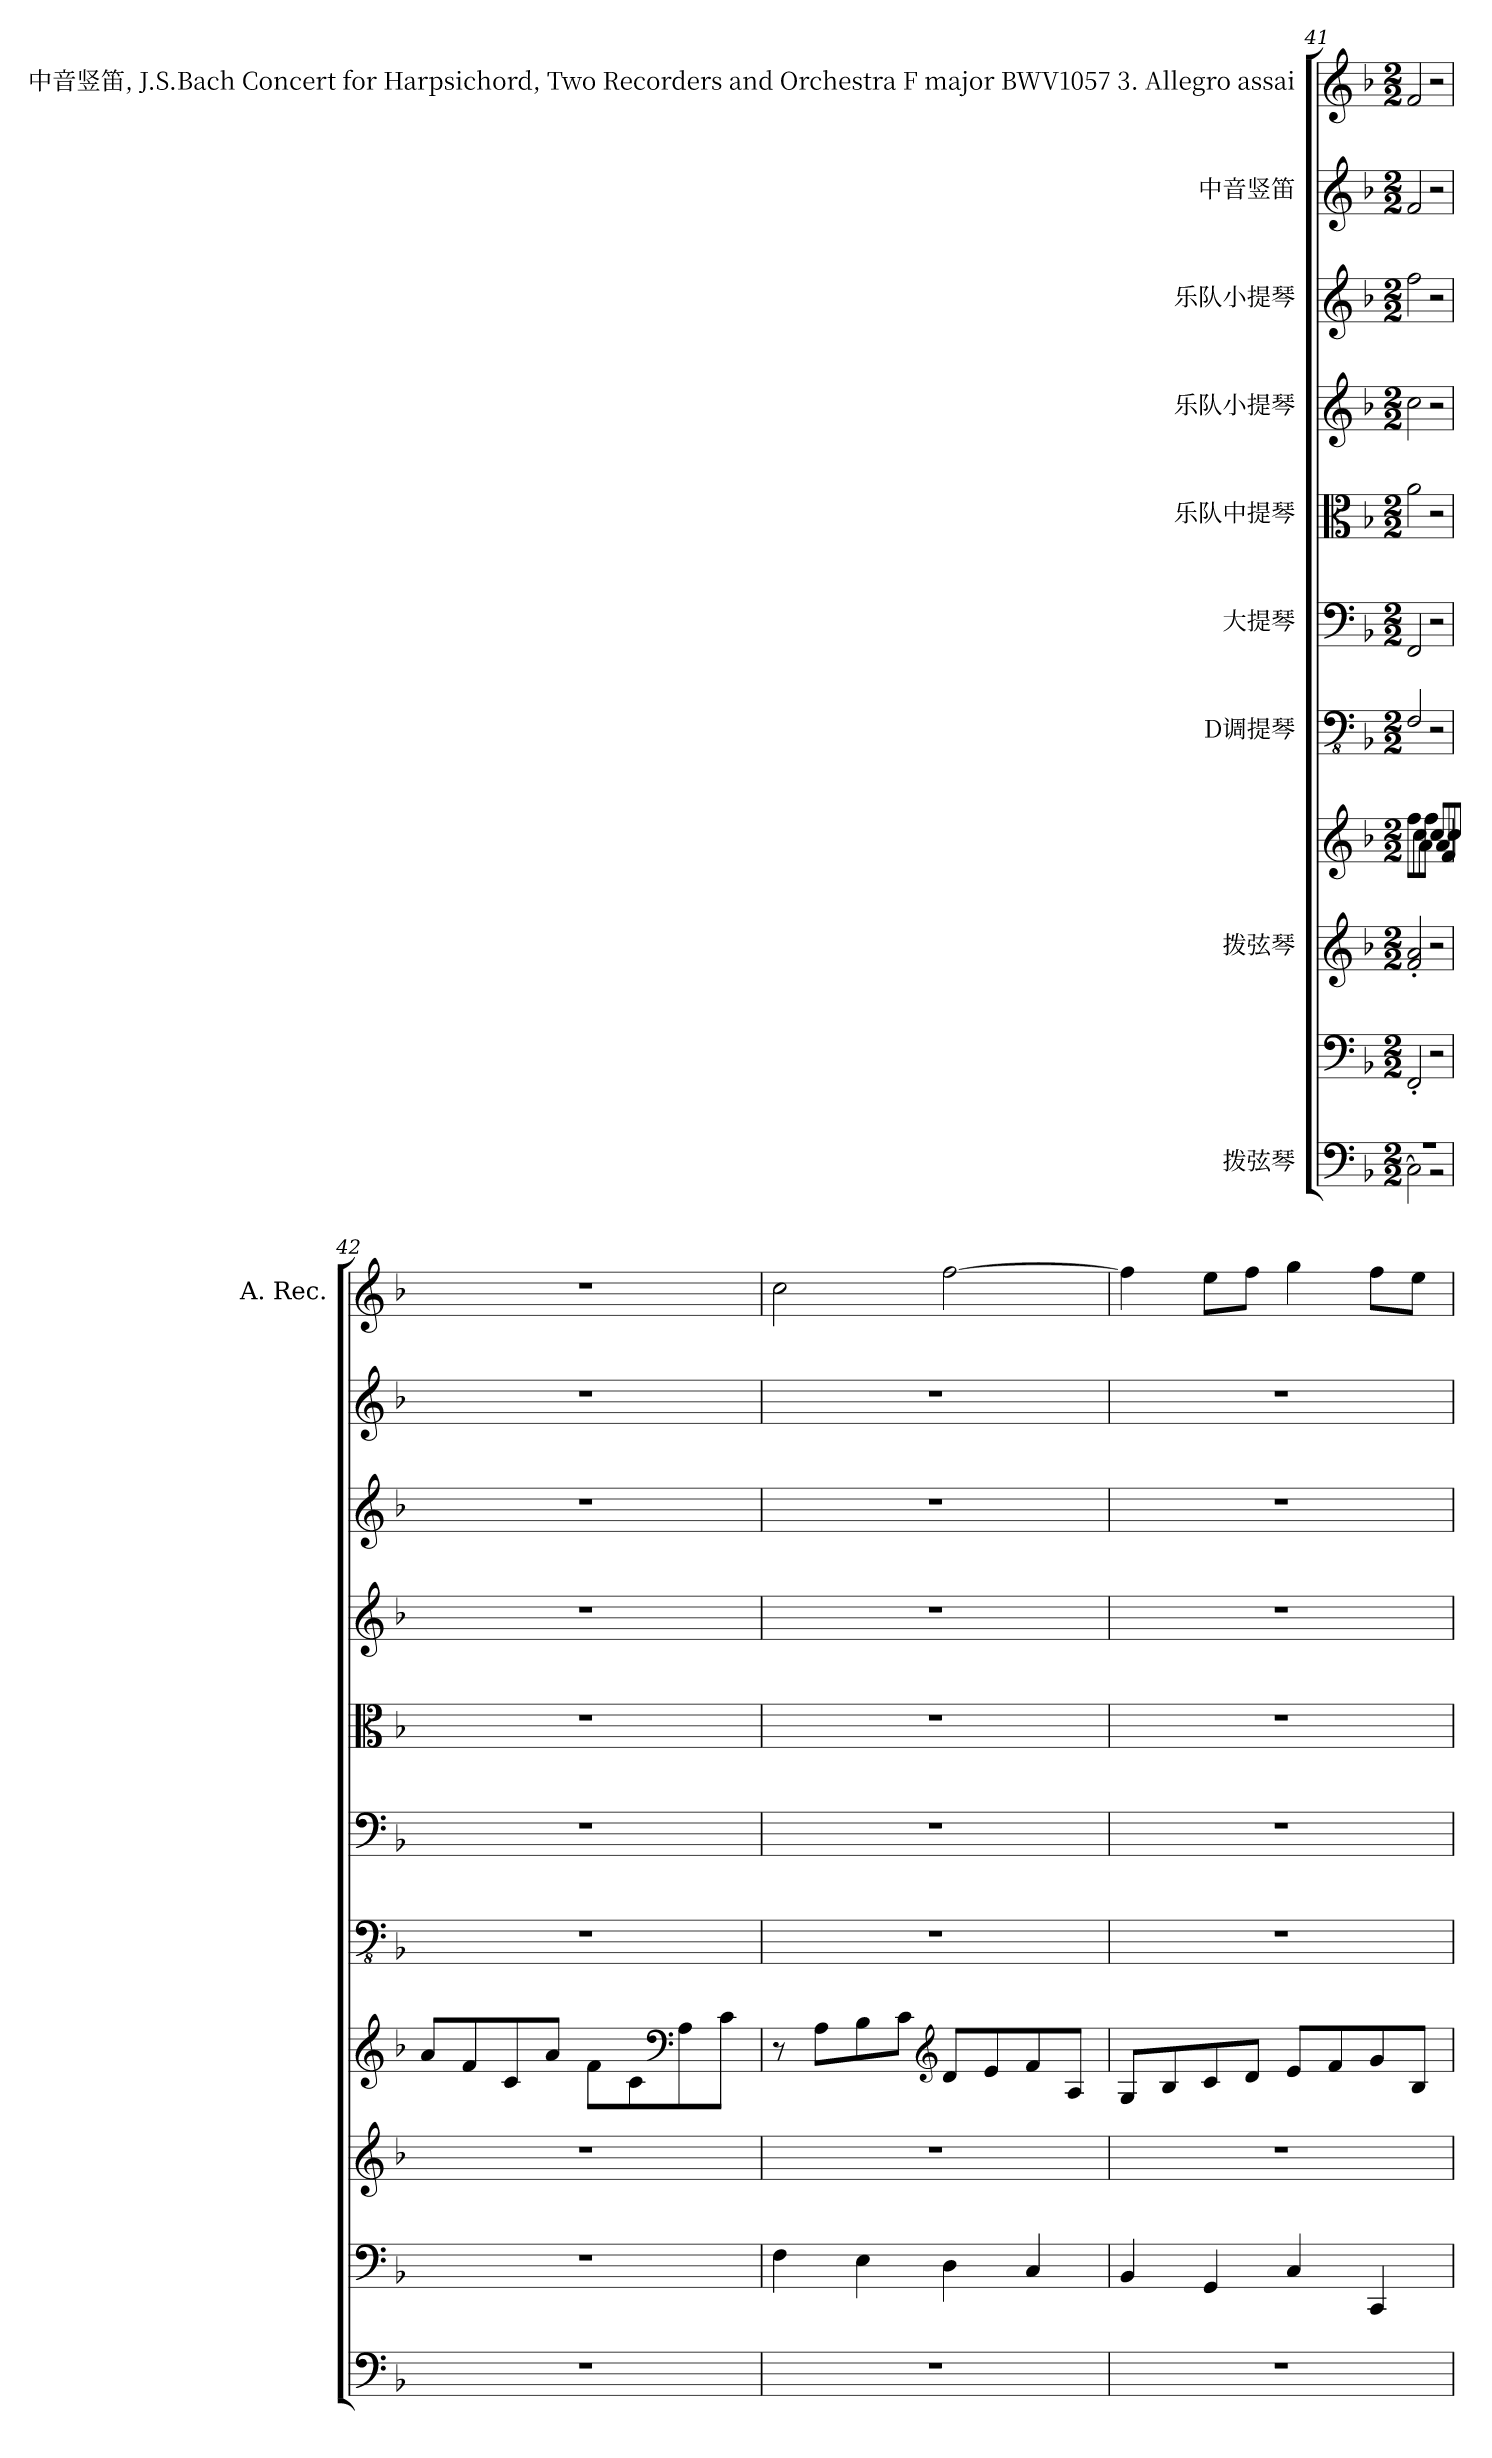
**kern	**kern	**kern	**kern	**kern	**kern	**kern	**kern	**kern	**kern	**kern
*part9	*part9	*part8	*part8	*part7	*part6	*part5	*part4	*part3	*part2	*part1
*staff11	*staff10	*staff9	*staff8	*staff7	*staff6	*staff5	*staff4	*staff3	*staff2	*staff1
*I"拨弦琴	*	*I"拨弦琴	*	*I"D调提琴	*I"大提琴	*I"乐队中提琴	*I"乐队小提琴	*I"乐队小提琴	*I"中音竖笛	*I"中音竖笛, J.S.Bach Concert for Harpsichord, Two Recorders and Orchestra F major BWV1057 3. Allegro assai
*	*	*	*	*	*	*	*	*	*	*I'A. Rec.
*clefF4	*clefF4	*clefG2	*clefG2	*clefFv4	*clefF4	*clefC3	*clefG2	*clefG2	*clefG2	*clefG2
*	*	*	*	*ITrd7c12	*	*	*	*	*	*
*k[b-]	*k[b-]	*k[b-]	*k[b-]	*k[b-]	*k[b-]	*k[b-]	*k[b-]	*k[b-]	*k[b-]	*k[b-]
*M2/2	*M2/2	*M2/2	*M2/2	*M2/2	*M2/2	*M2/2	*M2/2	*M2/2	*M2/2	*M2/2
=41	=41	=41	=41	=41	=41	=41	=41	=41	=41	=41
*^	*	*	*	*	*	*	*	*	*	*
1r	2C\]	2FF'/	2f/' 2a/'	8ff\L	2FFF/	2FF/	2a\	2cc\	2ff\	2f/	2f/
.	.	.	.	8cc\	.	.	.	.	.	.	.
.	.	.	.	8a\	.	.	.	.	.	.	.
.	.	.	.	8ff\J	.	.	.	.	.	.	.
.	2r	2r	2r	8cc/L	2r	2r	2r	2r	2r	2r	2r
.	.	.	.	8a/	.	.	.	.	.	.	.
.	.	.	.	8f/	.	.	.	.	.	.	.
.	.	.	.	8cc/J	.	.	.	.	.	.	.
*v	*v	*	*	*	*	*	*	*	*	*	*
=42	=42	=42	=42	=42	=42	=42	=42	=42	=42	=42
1r	1r	1r	8a/L	1r	1r	1r	1r	1r	1r	1r
.	.	.	8f/	.	.	.	.	.	.	.
.	.	.	8c/	.	.	.	.	.	.	.
.	.	.	8a/J	.	.	.	.	.	.	.
.	.	.	8f\L	.	.	.	.	.	.	.
.	.	.	8c\	.	.	.	.	.	.	.
*	*	*	*clefF4	*	*	*	*	*	*	*
.	.	.	8A\	.	.	.	.	.	.	.
.	.	.	8c\J	.	.	.	.	.	.	.
!!LO:PB:g=z
=43	=43	=43	=43	=43	=43	=43	=43	=43	=43	=43
1r	4F\	1r	8r	1r	1r	1r	1r	1r	1r	2cc\
.	.	.	8A\L	.	.	.	.	.	.	.
.	4E\	.	8B-\	.	.	.	.	.	.	.
.	.	.	8c\J	.	.	.	.	.	.	.
*	*	*	*clefG2	*	*	*	*	*	*	*
.	4D\	.	8d/L	.	.	.	.	.	.	[2ff\
.	.	.	8e/	.	.	.	.	.	.	.
.	4C/	.	8f/	.	.	.	.	.	.	.
.	.	.	8A/J	.	.	.	.	.	.	.
=44	=44	=44	=44	=44	=44	=44	=44	=44	=44	=44
1r	4BB-/	1r	8G/L	1r	1r	1r	1r	1r	1r	4ff\]
.	.	.	8B-/	.	.	.	.	.	.	.
.	4GG/	.	8c/	.	.	.	.	.	.	8ee\L
.	.	.	8d/J	.	.	.	.	.	.	8ff\J
.	4C/	.	8e/L	.	.	.	.	.	.	4gg\
.	.	.	8f/	.	.	.	.	.	.	.
.	4CC/	.	8g/	.	.	.	.	.	.	8ff\L
.	.	.	8B-/J	.	.	.	.	.	.	8ee\J
=	=	=	=	=	=	=	=	=	=	=
*-	*-	*-	*-	*-	*-	*-	*-	*-	*-	*-
